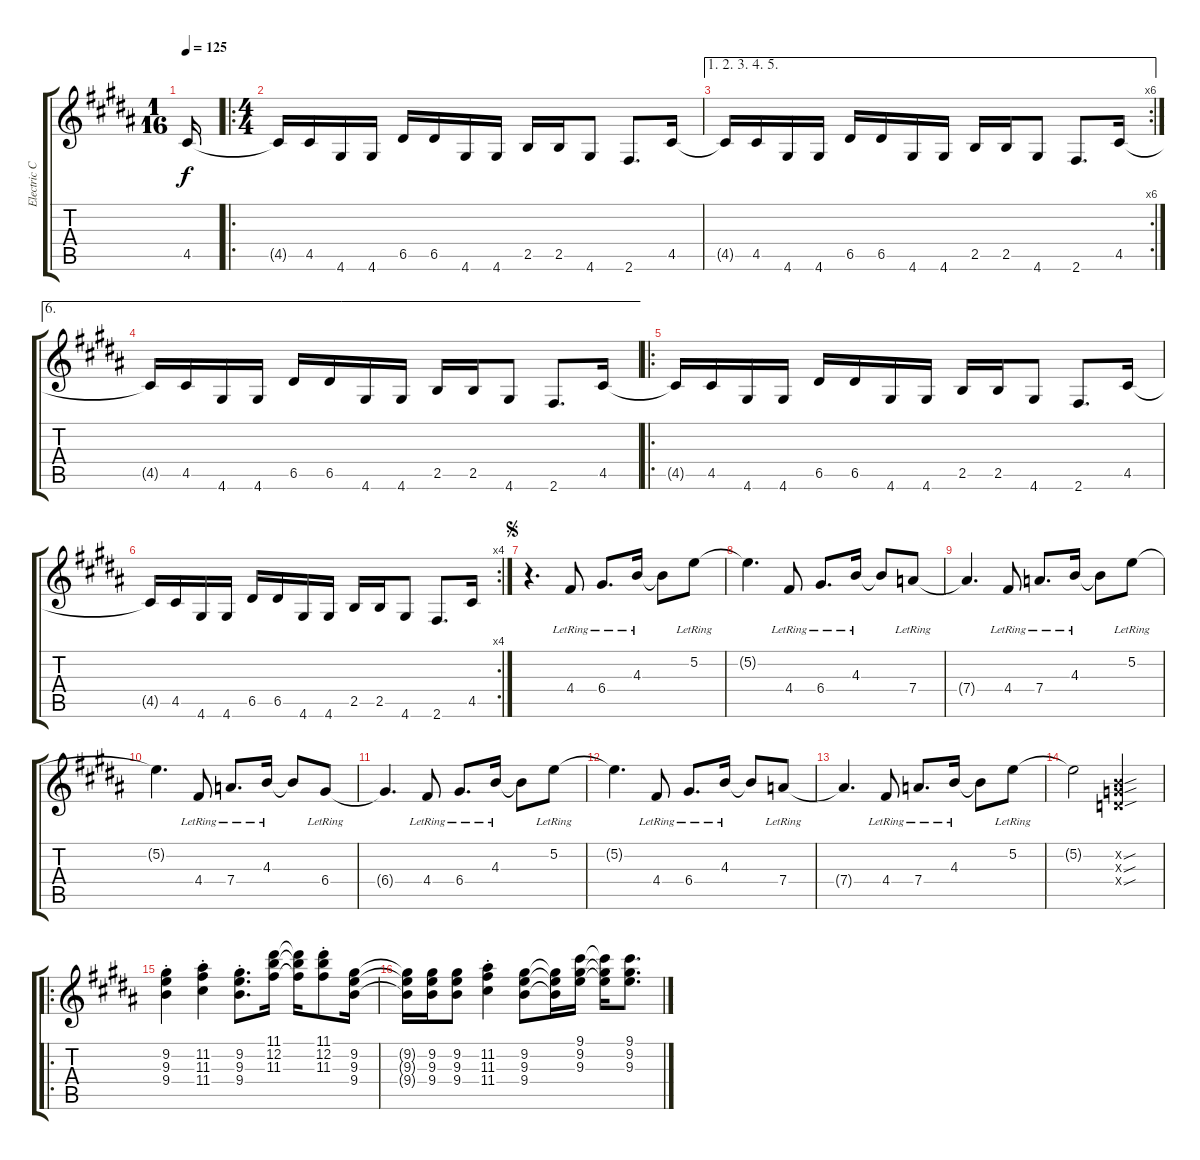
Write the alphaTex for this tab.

\track ("Electric Clean" "Electric C") {instrument electricguitarclean}
\staff {score tabs}
\tuning (E4 B3 G3 D3 A2 E2) {hide}
\ts (1 16)
\tempo 125
\clef g2
\ks b
4.5.16{dy f instrument electricguitarclean} |
\ro
\ts (4 4)
\ks g#minor
4.5{t}.16 4.5.16 4.6.16 4.6.16 6.5.16 6.5.16 4.6.16 4.6.16 2.5.16 2.5.16 4.6.8 2.6.8{d} 4.5.16 |
\ae (1 2 3 4 5)
\rc 6
4.5{t}.16 4.5.16 4.6.16 4.6.16 6.5.16 6.5.16 4.6.16 4.6.16 2.5.16 2.5.16 4.6.8 2.6.8{d} 4.5.16 |
\ae 6
4.5{t}.16 4.5.16 4.6.16 4.6.16 6.5.16 6.5.16 4.6.16 4.6.16 2.5.16 2.5.16 4.6.8 2.6.8{d} 4.5.16 |
\ro
\ks b
4.5{t}.16 4.5.16 4.6.16 4.6.16 6.5.16 6.5.16 4.6.16 4.6.16 2.5.16 2.5.16 4.6.8 2.6.8{d} 4.5.16 |
\rc 4
\ks g#minor
4.5{t}.16 4.5.16 4.6.16 4.6.16 6.5.16 6.5.16 4.6.16 4.6.16 2.5.16 2.5.16 4.6.8 2.6.8{d} 4.5.16 |
\jump segno
\ks b
r.4{d} 4.4{lr}.8 6.4{lr}.8{d} 4.3{lr}.16 4.3{t}.8 5.2{lr}.8 |
\ks g#minor
5.2{t}.4{d} 4.4{lr}.8 6.4{lr}.8{d} 4.3{lr}.16 4.3{t}.8 7.4{lr}.8 |
\ks b
7.4{t}.4{d} 4.4{lr}.8 7.4{lr}.8{d} 4.3{lr}.16 4.3{t}.8 5.2{lr}.8 |
\ks g#minor
5.2{t}.4{d} 4.4{lr}.8 7.4{lr}.8{d} 4.3{lr}.16 4.3{t}.8 6.4{lr}.8 |
\ks b
6.4{t}.4{d} 4.4{lr}.8 6.4{lr}.8{d} 4.3{lr}.16 4.3{t}.8 5.2{lr}.8 |
\ks g#minor
5.2{t}.4{d} 4.4{lr}.8 6.4{lr}.8{d} 4.3{lr}.16 4.3{t}.8 7.4{lr}.8 |
\ks b
7.4{t}.4{d} 4.4{lr}.8 7.4{lr}.8{d} 4.3{lr}.16 4.3{t}.8 5.2{lr}.8 |
\ks g#minor
5.2{t}.2 (0.2{sou x} 0.3{sou x} 0.4{sou x}).2 |
\ro
\ks b
(9.2{st} 9.3{st} 9.4{st}).4 (11.2{st} 11.3{st} 11.4{st}).4 (9.2{st} 9.3{st} 9.4{st}).8{d} (11.1 12.2 11.3).16 (11.1{t} 12.2{t} 11.3{t}).16 (11.1{st} 12.2{st} 11.3{st}).8 (9.2 9.3 9.4).16 |
\ks g#minor
(9.2{t} 9.3{t} 9.4{t}).16 (9.2 9.3 9.4).16 (9.2 9.3 9.4).8 (11.2{st} 11.3{st} 11.4{st}).4 (9.2 9.3 9.4).8 (9.2{t} 9.3{t} 9.4{t}).16 (9.1 9.2 9.3).16 (9.1{t} 9.2{t} 9.3{t}).16 (9.1 9.2 9.3).8{d}
